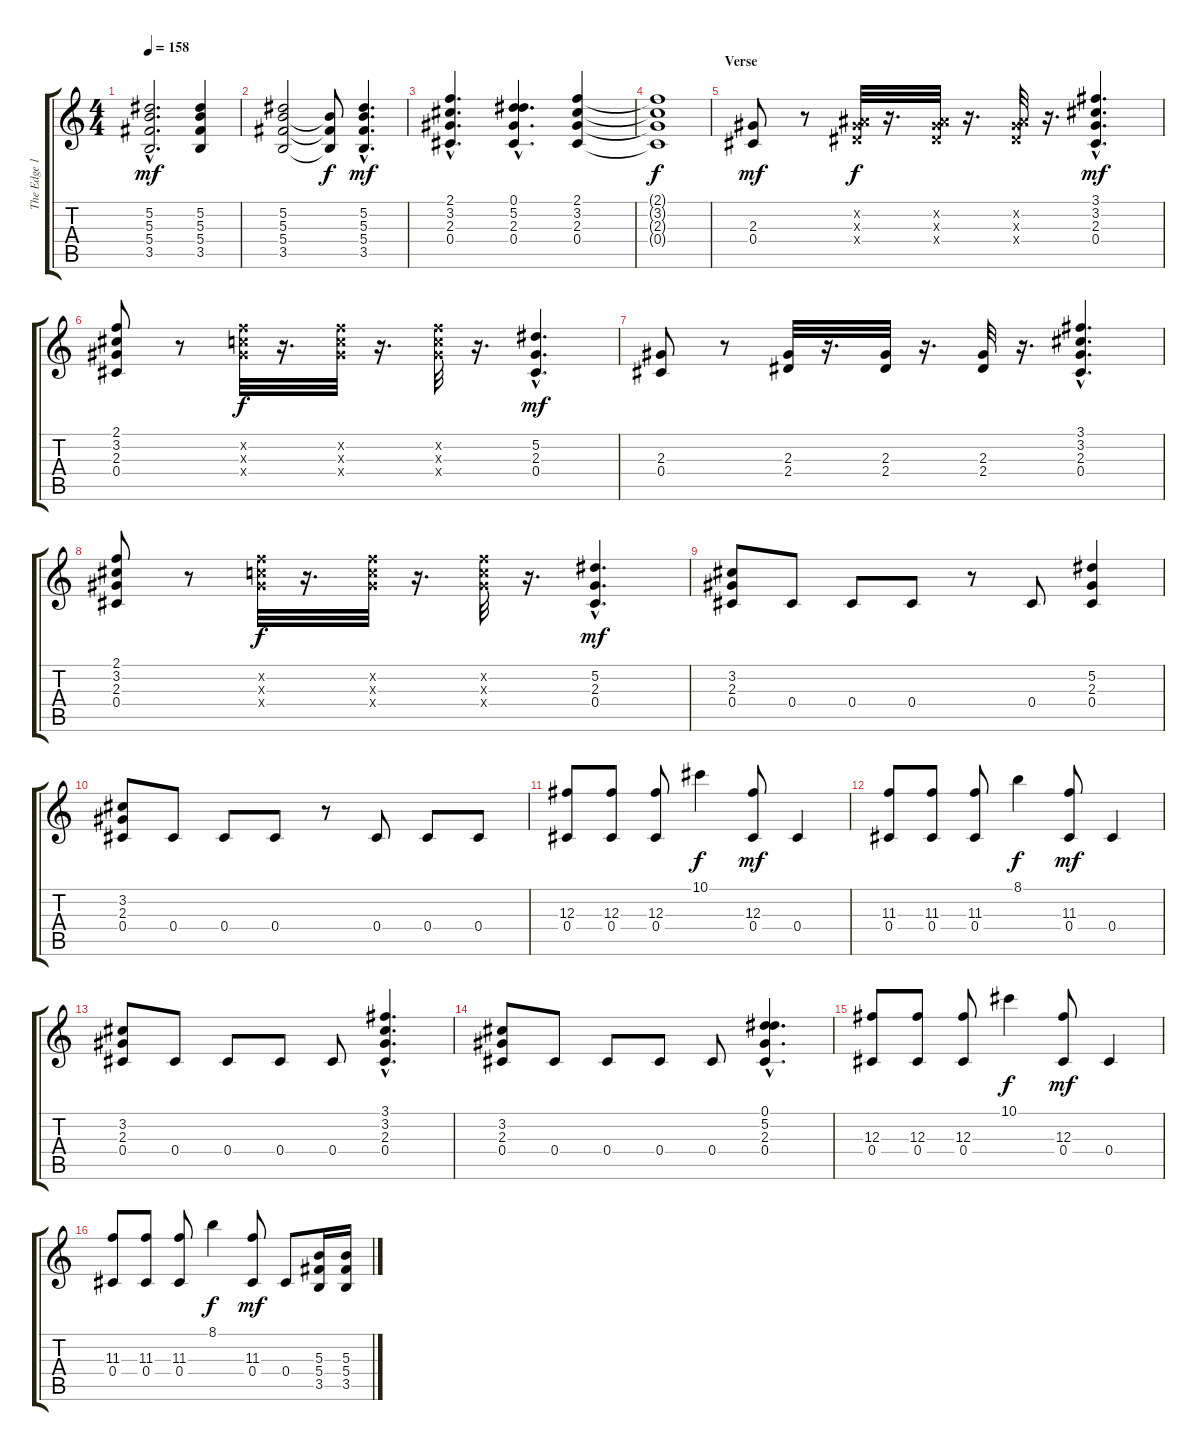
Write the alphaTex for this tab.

\track ("The Edge 1" "The Edge 1") {instrument distortionguitar}
\staff {score tabs}
\tuning (Eb4 Bb3 Gb3 Db3 Ab2 Eb2) {hide}
\ts (4 4)
\tempo 158
\clef g2
\ks c
(5.2{hac} 5.3{hac} 5.4{hac} 3.5{hac}).2{d dy mf} (5.2 5.3 5.4 3.5).4 |
(5.2 5.3 5.4 3.5).2 (5.3{t} 5.4{t} 3.5{t}).8{dy f} (5.2{hac} 5.3{hac} 5.4{hac} 3.5{hac}).4{d dy mf} |
(2.1{hac} 3.2{hac} 2.3{hac} 0.4{hac}).4{d} (0.1{hac} 5.2{hac} 2.3{hac} 0.4{hac}).4{d} (2.1 3.2 2.3 0.4).4 |
(2.1{t} 3.2{t} 2.3{t} 0.4{t}).1{dy f} |
\section ("" "Verse")
(2.3 0.4).8{dy mf} r.8 (0.2{x} 2.3{x} 2.4{x}).32{dy f} r.16{d} (0.2{x} 2.3{x} 2.4{x}).32 r.16{d} (0.2{x} 2.3{x} 2.4{x}).32 r.16{d} (3.1{hac} 3.2{hac} 2.3{hac} 0.4{hac}).4{d dy mf} |
(2.1 3.2 2.3 0.4).8 r.8 (7.2{x} 6.3{x} 7.4{x}).32{dy f} r.16{d} (7.2{x} 6.3{x} 7.4{x}).32 r.16{d} (7.2{x} 6.3{x} 7.4{x}).32 r.16{d} (5.2{hac} 2.3{hac} 0.4{hac}).4{d dy mf} |
(2.3 0.4).8 r.8 (2.3 2.4).32 r.16{d} (2.3 2.4).32 r.16{d} (2.3 2.4).32 r.16{d} (3.1{hac} 3.2{hac} 2.3{hac} 0.4{hac}).4{d} |
(2.1 3.2 2.3 0.4).8 r.8 (7.2{x} 6.3{x} 7.4{x}).32{dy f} r.16{d} (7.2{x} 6.3{x} 7.4{x}).32 r.16{d} (7.2{x} 6.3{x} 7.4{x}).32 r.16{d} (5.2{hac} 2.3{hac} 0.4{hac}).4{d dy mf} |
(3.2 2.3 0.4).8 0.4.8 0.4.8 0.4.8 r.8 0.4.8 (5.2 2.3 0.4).4 |
(3.2 2.3 0.4).8 0.4.8 0.4.8 0.4.8 r.8 0.4.8 0.4.8 0.4.8 |
(12.3 0.4).8 (12.3 0.4).8 (12.3 0.4).8 10.1.4{dy f} (12.3 0.4).8{dy mf} 0.4.4 |
(11.3 0.4).8 (11.3 0.4).8 (11.3 0.4).8 8.1.4{dy f} (11.3 0.4).8{dy mf} 0.4.4 |
(3.2 2.3 0.4).8 0.4.8 0.4.8 0.4.8 0.4.8 (3.1{hac} 3.2{hac} 2.3{hac} 0.4{hac}).4{d} |
(3.2 2.3 0.4).8 0.4.8 0.4.8 0.4.8 0.4.8 (0.1{hac} 5.2{hac} 2.3{hac} 0.4{hac}).4{d} |
(12.3 0.4).8 (12.3 0.4).8 (12.3 0.4).8 10.1.4{dy f} (12.3 0.4).8{dy mf} 0.4.4 |
(11.3 0.4).8 (11.3 0.4).8 (11.3 0.4).8 8.1.4{dy f} (11.3 0.4).8{dy mf} 0.4.8 (5.3 5.4 3.5).16 (5.3 5.4 3.5).16
